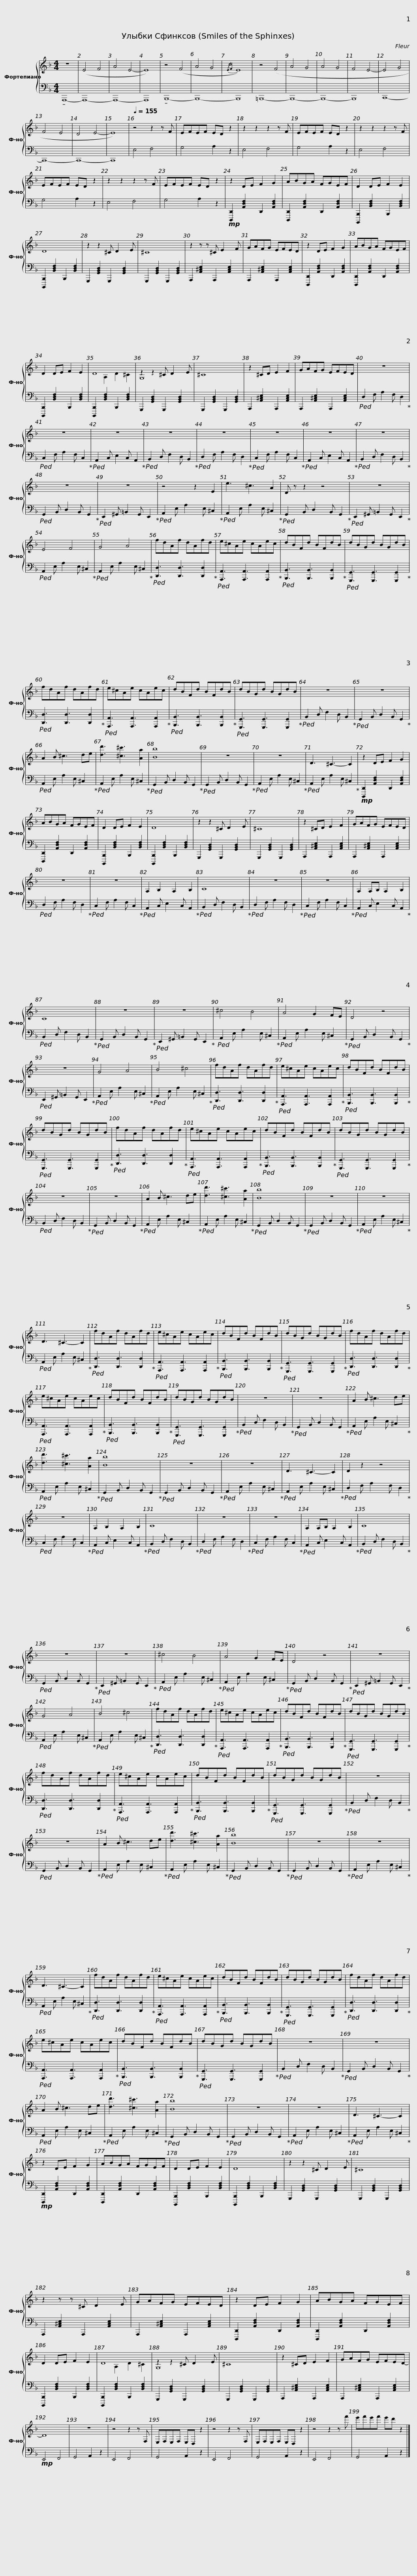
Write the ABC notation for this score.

X:1
%%score { ( 1 3 ) | 2 }
L:1/8
M:4/4
I:linebreak $
K:F
V:1 treble
V:3 treble
V:2 bass
V:1
 z8 | (E4 F4 | A4 E4- | E8) | z4 (F4 | %5
 A4 G4 |{/EF} E8) | z4 (F4 | A4 G4 | A4 G4 | %10
 F4 E4- | E4 G4 | F4 E4 | D4 E4- |$ E8) | %15
[Q:1/4=155] z4 z2 z F | EFEF ED z2 | z2 z2 z2 z F | EFEF ED z2 | z2 z2 z2 z F | %20
 EFEF ED z2 |$ z2 z2 z2 z F | EFEF ED z2 | z2 DE F2 G2 | ABGA FGEF | %25
 D2 DE F2 E2 | D8 | z2 z2 ^C D2 E |$ ^C8 | z2 z z ^C E2 F | %30
 GAFG EFED | z2 DE F2 G2 | ABGA FGEF | D2 DE F2 E2 |$ D8 | %35
 z2 z2 ^C D2 E | ^C8 | z2 ^CD E2 F2 | GAFG EFED | z8 | %40
 z8 |$ z8 | z8 | z8 | z8 | %45
 z8 | z8 | z8 |$ z8 | z4 z2 E2 | %50
 e3 ^c3 A2 | D z z2 z4 | z8 | E4 F4 |$ G4 A4 | %55
 fdAf dAfd | e^cAe cAec | dBFd BFdB | dBGd BGdB |$ fdAf dAfd | %60
 e^cAe cAec | dBFd BFdB | dBGd BGdB | z8 | z8 |$ %65
 A2 B ^c3 de | [dd']3 [^c^c']3 [Aa]2 | [Bb]8 | z8 | z8 | %70
 D3 ^C3- C2 |$ z2 DE F2 G2 | ABGA FGEF | D2 DE F2 E2 | D8 | %75
 z2 z2 ^C D2 E | ^C8 | z2 ^CD E2 F2 |$ GAFG EFED | z8 | %80
 z8 | A,2 B,2 A,2 B,2 | C8 | z8 | z8 |$ %85
 A,2 A,B, A,2 B,2 | C8 | z8 | z8 | ^c4 B4 | %90
 A4 G2 FE |$ D4 z4 | z8 | G4 A4 | B4 ^c4 | %95
 fdAf dAfd |$ e^cAe cAec | dBFd BFdB | dBGd BGdB | fdAf dAfd | %100
 e^cAe cAec |$ dBFd BFdB | dBGd BGdB | z8 | z8 | %105
 A2 B ^c3 de | [dd']3 [^c^c']3 [Aa]2 |$ [Bb]8 | z8 | z8 | %110
 D3 ^C3- C2 | fdAf dAfd | e^cAe cAec |$ dBFd BFdB | dBGd BGdB | %115
 fdAf dAfd | e^cAe cAec | dBFd BFdB |$ dBGd BGdB | z8 | %120
 z8 | A2 B ^c3 de | [dd']3 [^c^c']3 [Aa]2 | [Bb]8 |$ z8 | %125
 z8 | D3 ^C3- C2 | D2 z2 z4 | z8 | A,2 B,2 A,2 B,2 | %130
 C8 |$ z8 | z8 | A,2 A,B, A,2 B,2 | C8 | %135
 z8 | z8 |$ ^c4 B4 | A4 G2 FE | D4 z4 | %140
 z8 | G4 A4 | B4 ^c4 |$ fdAf dAfd | e^cAe cAec | %145
 dBFd BFdB | dBGd BGdB | fdAf dAfd |$ e^cAe cAec | dBFd BFdB | %150
 dBGd BGdB | z8 | z8 | A2 B ^c3 de |$ [dd']3 [^c^c']3 [Aa]2 | %155
 [Bb]8 | z8 | z8 | D3 ^C3- C2 | fdAf dAfd |$ %160
 e^cAe cAec | dBFd BFdB | dBGd BGdB | fdAf dAfd | e^cAe cAec |$ %165
 dBFd BFdB | dBGd BGdB | z8 | z8 | A2 B ^c3 de | %170
 [dd']3 [^c^c']3 [Aa]2 |$ [Bb]8 | z8 | z8 | D3 ^C3- C2 | %175
 z2 DE F2 G2 | ABGA FGEF | D2 DE F2 E2 |$ D8 | z2 z2 ^C D2 E | %180
 ^C8 | z2 z z ^C D2 E | GAFG EFED | z2 DE F2 G2 |$ ABGA FGEF | %185
 D2 DE F2 E2 | D8 | z2 z2 ^C D2 E | ^C8 | z2 ^CD E2 F2 |$ %190
 GAFG EFED- | D8 | z8 | z4 z2 z F, | E,F,E,F, E,D, z2 | %195
 z4 z2 z F, | E,F,E,F, E,D, z2 |$ z4 z2 z f' | e'f'e'f' e'd' z2 |] %199
V:2
 !tenuto!A,,,8- | A,,,8- | A,,,8- | A,,,8 | !tenuto!B,,,8- | %5
 B,,,8- | B,,,8 | =B,,,8- | B,,,8- | B,,,8- | %10
 B,,,8 | C,,8- | C,,8- | C,,8- |$ C,,8 | %15
 E,4 F,4 | G,4 A,2 z2 | E,4 F,4 | G,4 A,2 z2 | E,4 F,4 | %20
 G,4 A,2 z2 |$ E,4 F,4 | G,4 A,2 z2 |!mp! [D,,,D,,]2 [A,,D,F,]2 D,,2 [A,,D,F,]2 | [D,,,D,,]2 [A,,D,F,]2 D,,2 [A,,D,F,]2 | %25
 [B,,,,B,,,]2 [B,,D,F,]2 B,,,2 [B,,D,F,]2 | [B,,,,B,,,]2 [B,,D,F,]2 B,,,2 [B,,D,F,]2 | G,,,2 [G,,B,,D,]2 G,,,2 [G,,B,,D,]2 |$ G,,,2 [G,,B,,D,]2 G,,,2 [G,,B,,D,]2 | A,,,2 [A,,^C,E,]2 A,,,2 [A,,C,E,]2 | %30
 A,,,2 [A,,^C,E,]2 A,,,2 [A,,C,E,]2 | [D,,,D,,]2 [A,,D,F,]2 D,,2 [A,,D,F,]2 | [D,,,D,,]2 [A,,D,F,]2 D,,2 [A,,D,F,]2 | [B,,,,B,,,]2 [B,,D,F,]2 B,,,2 [B,,D,F,]2 |$ [B,,,,B,,,]2 [B,,D,F,]2 B,,,2 [B,,D,F,]2 | %35
 G,,,2 [G,,B,,D,]2 G,,,2 [G,,B,,D,]2 | G,,,2 [G,,B,,D,]2 G,,,2 [G,,B,,D,]2 | A,,,2 [A,,^C,E,]2 A,,,2 [A,,C,E,]2 | A,,,2 [A,,^C,E,]2 A,,,2 [A,,C,E,]2 |!ped! D,2 F, A,2 F, D,2!ped-up! | %40
!ped! C,2 F, A,2 F, C,2!ped-up! |$!ped! A,,2 C, E,2 C, A,,2!ped-up! |!ped! B,,2 D, F,2 D, B,,2!ped-up! |!ped! D,2 F, A,2 F, D,2!ped-up! |!ped! C,2 F, A,2 F, C,2!ped-up! | %45
!ped! A,,2 C, E,2 C, A,,2!ped-up! |!ped! B,,2 D, F,2 D, B,,2!ped-up! |!ped! G,,2 B,, D,2 B,, G,,2!ped-up! |$!ped! E,,2 ^G,, =B,,2 G,, E,,2!ped-up! |!ped! A,,2 E, A,2 E, ^C,2!ped-up! | %50
!ped! A,,2 E, A,2 E, ^C,2!ped-up! |!ped! G,,2 B,, D,2 B,, G,,2!ped-up! |!ped! E,,2 ^G,, =B,,2 G,, E,,2!ped-up! |!ped! A,,2 E, A,2 E, ^C,2!ped-up! |$!ped! A,,2 E, A,2 E, ^C,2!ped-up! | %55
!ped! [D,,D,]3 [D,,D,]3 [D,,D,]2!ped-up! |!ped! [A,,,A,,]3 [A,,,A,,]3 [A,,,A,,]2!ped-up! |!ped! [B,,,B,,]3 [B,,,B,,]3 [B,,,B,,]2!ped-up! |!ped! [G,,,G,,]3 [G,,,G,,]3 [G,,,G,,]2!ped-up! |$!ped! [D,,D,]3 [D,,D,]3 [D,,D,]2!ped-up! | %60
!ped! [A,,,A,,]3 [A,,,A,,]3 [A,,,A,,]2!ped-up! |!ped! [B,,,B,,]3 [B,,,B,,]3 [B,,,B,,]2!ped-up! |!ped! [G,,,G,,]3 [G,,,G,,]3 [G,,,G,,]2!ped-up! |!ped! B,,2 D, F,2 D, B,,2!ped-up! |!ped! G,,2 B,, D,2 B,, G,,2!ped-up! |$ %65
!ped! A,,2 E, A,2 E, ^C,2!ped-up! |!ped! A,,2 E, A,2 E, ^C,2!ped-up! |!ped! G,,2 B,, D,2 B,, G,,2!ped-up! |!ped! G,,2 B,, D,2 B,, G,,2!ped-up! |!ped! A,,2 E, A,2 E, ^C,2!ped-up! | %70
!ped! A,,2 E, A,2 E, ^C,2!ped-up! |$!mp! [D,,,D,,]2 [A,,D,F,]2 D,,2 [A,,D,F,]2 | [D,,,D,,]2 [A,,D,F,]2 D,,2 [A,,D,F,]2 | [B,,,,B,,,]2 [B,,D,F,]2 B,,,2 [B,,D,F,]2 | [B,,,,B,,,]2 [B,,D,F,]2 B,,,2 [B,,D,F,]2 | %75
 G,,,2 [G,,B,,D,]2 G,,,2 [G,,B,,D,]2 | G,,,2 [G,,B,,D,]2 G,,,2 [G,,B,,D,]2 | A,,,2 [A,,^C,E,]2 A,,,2 [A,,C,E,]2 |$ A,,,2 [A,,^C,E,]2 A,,,2 [A,,C,E,]2 |!ped! D,2 F, A,2 F, D,2!ped-up! | %80
!ped! C,2 F, A,2 F, C,2!ped-up! |!ped! A,,2 C, E,2 C, A,,2!ped-up! |!ped! B,,2 D, F,2 D, B,,2!ped-up! |!ped! D,2 F, A,2 F, D,2!ped-up! |!ped! C,2 F, A,2 F, C,2!ped-up! |$ %85
!ped! A,,2 C, E,2 C, A,,2!ped-up! |!ped! B,,2 D, F,2 D, B,,2!ped-up! |!ped! G,,2 B,, D,2 B,, G,,2!ped-up! |!ped! E,,2 ^G,, =B,,2 G,, E,,2!ped-up! |!ped! A,,2 E, A,2 E, ^C,2!ped-up! | %90
!ped! A,,2 E, A,2 E, ^C,2!ped-up! |$!ped! G,,2 B,, D,2 B,, G,,2!ped-up! |!ped! E,,2 ^G,, =B,,2 G,, E,,2!ped-up! |!ped! A,,2 E, A,2 E, ^C,2!ped-up! |!ped! A,,2 E, A,2 E, ^C,2!ped-up! | %95
!ped! [D,,D,]3 [D,,D,]3 [D,,D,]2!ped-up! |$!ped! [A,,,A,,]3 [A,,,A,,]3 [A,,,A,,]2!ped-up! |!ped! [B,,,B,,]3 [B,,,B,,]3 [B,,,B,,]2!ped-up! |!ped! [G,,,G,,]3 [G,,,G,,]3 [G,,,G,,]2!ped-up! |!ped! [D,,D,]3 [D,,D,]3 [D,,D,]2!ped-up! | %100
!ped! [A,,,A,,]3 [A,,,A,,]3 [A,,,A,,]2!ped-up! |$!ped! [B,,,B,,]3 [B,,,B,,]3 [B,,,B,,]2!ped-up! |!ped! [G,,,G,,]3 [G,,,G,,]3 [G,,,G,,]2!ped-up! |!ped! B,,2 D, F,2 D, B,,2!ped-up! |!ped! G,,2 B,, D,2 B,, G,,2!ped-up! | %105
!ped! A,,2 E, A,2 E, ^C,2!ped-up! |!ped! A,,2 E, A,2 E, ^C,2!ped-up! |$!ped! G,,2 B,, D,2 B,, G,,2!ped-up! |!ped! G,,2 B,, D,2 B,, G,,2!ped-up! |!ped! A,,2 E, A,2 E, ^C,2!ped-up! | %110
!ped! A,,2 E, A,2 E, ^C,2!ped-up! |!ped! [D,,D,]3 [D,,D,]3 [D,,D,]2!ped-up! |!ped! [A,,,A,,]3 [A,,,A,,]3 [A,,,A,,]2!ped-up! |$!ped! [B,,,B,,]3 [B,,,B,,]3 [B,,,B,,]2!ped-up! |!ped! [G,,,G,,]3 [G,,,G,,]3 [G,,,G,,]2!ped-up! | %115
!ped! [D,,D,]3 [D,,D,]3 [D,,D,]2!ped-up! |!ped! [A,,,A,,]3 [A,,,A,,]3 [A,,,A,,]2!ped-up! |!ped! [B,,,B,,]3 [B,,,B,,]3 [B,,,B,,]2!ped-up! |$!ped! [G,,,G,,]3 [G,,,G,,]3 [G,,,G,,]2!ped-up! |!ped! B,,2 D, F,2 D, B,,2!ped-up! | %120
!ped! G,,2 B,, D,2 B,, G,,2!ped-up! |!ped! A,,2 E, A,2 E, ^C,2!ped-up! |!ped! A,,2 E, A,2 E, ^C,2!ped-up! |!ped! G,,2 B,, D,2 B,, G,,2!ped-up! |$!ped! G,,2 B,, D,2 B,, G,,2!ped-up! | %125
!ped! A,,2 E, A,2 E, ^C,2!ped-up! |!ped! A,,2 E, A,2 E, ^C,2!ped-up! |!ped! D,2 F, A,2 F, D,2!ped-up! |!ped! C,2 F, A,2 F, C,2!ped-up! |!ped! A,,2 C, E,2 C, A,,2!ped-up! | %130
!ped! B,,2 D, F,2 D, B,,2!ped-up! |$!ped! D,2 F, A,2 F, D,2!ped-up! |!ped! C,2 F, A,2 F, C,2!ped-up! |!ped! A,,2 C, E,2 C, A,,2!ped-up! |!ped! B,,2 D, F,2 D, B,,2!ped-up! | %135
!ped! G,,2 B,, D,2 B,, G,,2!ped-up! |!ped! E,,2 ^G,, =B,,2 G,, E,,2!ped-up! |$!ped! A,,2 E, A,2 E, ^C,2!ped-up! |!ped! A,,2 E, A,2 E, ^C,2!ped-up! |!ped! G,,2 B,, D,2 B,, G,,2!ped-up! | %140
!ped! E,,2 ^G,, =B,,2 G,, E,,2!ped-up! |!ped! A,,2 E, A,2 E, ^C,2!ped-up! |!ped! A,,2 E, A,2 E, ^C,2!ped-up! |$!ped! [D,,D,]3 [D,,D,]3 [D,,D,]2!ped-up! |!ped! [A,,,A,,]3 [A,,,A,,]3 [A,,,A,,]2!ped-up! | %145
!ped! [B,,,B,,]3 [B,,,B,,]3 [B,,,B,,]2!ped-up! |!ped! [G,,,G,,]3 [G,,,G,,]3 [G,,,G,,]2!ped-up! |!ped! [D,,D,]3 [D,,D,]3 [D,,D,]2!ped-up! |$!ped! [A,,,A,,]3 [A,,,A,,]3 [A,,,A,,]2!ped-up! |!ped! [B,,,B,,]3 [B,,,B,,]3 [B,,,B,,]2!ped-up! | %150
!ped! [G,,,G,,]3 [G,,,G,,]3 [G,,,G,,]2!ped-up! |!ped! B,,2 D, F,2 D, B,,2!ped-up! |!ped! G,,2 B,, D,2 B,, G,,2!ped-up! |!ped! A,,2 E, A,2 E, ^C,2!ped-up! |$!ped! A,,2 E, A,2 E, ^C,2!ped-up! | %155
!ped! G,,2 B,, D,2 B,, G,,2!ped-up! |!ped! G,,2 B,, D,2 B,, G,,2!ped-up! |!ped! A,,2 E, A,2 E, ^C,2!ped-up! |!ped! A,,2 E, A,2 E, ^C,2!ped-up! |!ped! [D,,D,]3 [D,,D,]3 [D,,D,]2!ped-up! |$ %160
!ped! [A,,,A,,]3 [A,,,A,,]3 [A,,,A,,]2!ped-up! |!ped! [B,,,B,,]3 [B,,,B,,]3 [B,,,B,,]2!ped-up! |!ped! [G,,,G,,]3 [G,,,G,,]3 [G,,,G,,]2!ped-up! |!ped! [D,,D,]3 [D,,D,]3 [D,,D,]2!ped-up! |!ped! [A,,,A,,]3 [A,,,A,,]3 [A,,,A,,]2!ped-up! |$ %165
!ped! [B,,,B,,]3 [B,,,B,,]3 [B,,,B,,]2!ped-up! |!ped! [G,,,G,,]3 [G,,,G,,]3 [G,,,G,,]2!ped-up! |!ped! B,,2 D, F,2 D, B,,2!ped-up! |!ped! G,,2 B,, D,2 B,, G,,2!ped-up! |!ped! A,,2 E, A,2 E, ^C,2!ped-up! | %170
!ped! A,,2 E, A,2 E, ^C,2!ped-up! |$!ped! G,,2 B,, D,2 B,, G,,2!ped-up! |!ped! G,,2 B,, D,2 B,, G,,2!ped-up! |!ped! A,,2 E, A,2 E, ^C,2!ped-up! |!ped! A,,2 E, A,2 E, ^C,2!ped-up! | %175
!mp! [D,,,D,,]2 [A,,D,F,]2 D,,2 [A,,D,F,]2 | [D,,,D,,]2 [A,,D,F,]2 D,,2 [A,,D,F,]2 | [B,,,,B,,,]2 [B,,D,F,]2 B,,,2 [B,,D,F,]2 |$ [B,,,,B,,,]2 [B,,D,F,]2 B,,,2 [B,,D,F,]2 | G,,,2 [G,,B,,D,]2 G,,,2 [G,,B,,D,]2 | %180
 G,,,2 [G,,B,,D,]2 G,,,2 [G,,B,,D,]2 | A,,,2 [A,,^C,E,]2 A,,,2 [A,,C,E,]2 | A,,,2 [A,,^C,E,]2 A,,,2 [A,,C,E,]2 | [D,,,D,,]2 [A,,D,F,]2 D,,2 [A,,D,F,]2 |$ [D,,,D,,]2 [A,,D,F,]2 D,,2 [A,,D,F,]2 | %185
 [B,,,,B,,,]2 [B,,D,F,]2 B,,,2 [B,,D,F,]2 | [B,,,,B,,,]2 [B,,D,F,]2 B,,,2 [B,,D,F,]2 | G,,,2 [G,,B,,D,]2 G,,,2 [G,,B,,D,]2 | G,,,2 [G,,B,,D,]2 G,,,2 [G,,B,,D,]2 | A,,,2 [A,,^C,E,]2 A,,,2 [A,,C,E,]2 |$ %190
 A,,,2 [A,,^C,E,]2 A,,,2 [A,,C,E,]2 |!mp! E,,4 F,,4 | G,,4 A,,2 z2 | E,,4 F,,4 | G,,4 A,,2 z2 | %195
 E,,4 F,,4 | G,,4 A,,2 z2 |$ E,,4 F,,4 | G,,4 A,,2 z2 |] %199
V:3
 x8 | x8 | x8 | x8 | x8 | %5
 x8 | x8 | x8 | x8 | x8 | %10
 x8 | x8 | x8 | x8 |$ x8 | %15
 x8 | x8 | x8 | x8 | x8 | %20
 x8 |$ x8 | x8 | x8 | x8 | %25
 x8 | x8 | x8 |$ x8 | x8 | %30
 x8 | x8 | x8 | x8 |$ x2 A,2 D2 ^C2 | %35
 G,8 | x8 | x8 | x8 | x8 | %40
 x8 |$ x8 | x8 | x8 | x8 | %45
 x8 | x8 | x8 |$ x8 | x8 | %50
 x8 | x8 | x8 | x8 |$ x8 | %55
 x8 | x8 | x8 | x8 |$ x8 | %60
 x8 | x8 | x8 | x8 | x8 |$ %65
 x8 | x8 | x8 | x8 | x8 | %70
 x8 |$ x8 | x8 | x8 | x8 | %75
 x8 | x8 | x8 |$ x8 | x8 | %80
 x8 | x8 | x8 | x8 | x8 |$ %85
 x8 | x8 | x8 | x8 | x8 | %90
 x8 |$ x8 | x8 | x8 | x8 | %95
 x8 |$ x8 | x8 | x8 | x8 | %100
 x8 |$ x8 | x8 | x8 | x8 | %105
 x8 | x8 |$ x8 | x8 | x8 | %110
 x8 | x8 | x8 |$ x8 | x8 | %115
 x8 | x8 | x8 |$ x8 | x8 | %120
 x8 | x8 | x8 | x8 |$ x8 | %125
 x8 | x8 | x8 | x8 | x8 | %130
 x8 |$ x8 | x8 | x8 | x8 | %135
 x8 | x8 |$ x8 | x8 | x8 | %140
 x8 | x8 | x8 |$ x8 | x8 | %145
 x8 | x8 | x8 |$ x8 | x8 | %150
 x8 | x8 | x8 | x8 |$ x8 | %155
 x8 | x8 | x8 | x8 | x8 |$ %160
 x8 | x8 | x8 | x8 | x8 |$ %165
 x8 | x8 | x8 | x8 | x8 | %170
 x8 |$ x8 | x8 | x8 | x8 | %175
 x8 | x8 | x8 |$ x8 | x8 | %180
 x8 | x8 | x8 | x8 |$ x8 | %185
 x8 | x2 A,2 D2 ^C2 | G,8 | x8 | x8 |$ %190
 x8 | x8 | x8 | x8 | x8 | %195
 x8 | x8 |$ x8 | x8 |] %199
